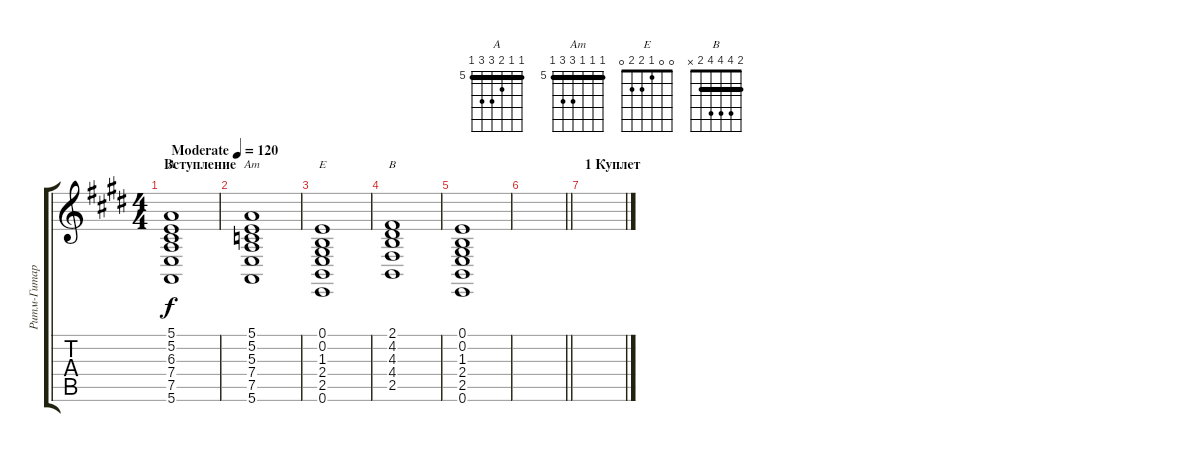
\track ("Ритм-Гитара (Бой)" "Ритм-Гитар") {instrument orchestralharp}
\staff {score tabs}
\tuning (E4 B3 G3 D3 A2 E2) {hide}
\chord ("A" 5 5 6 7 7 5) {firstfret 5 barre 5}
\chord ("Am" 5 5 5 7 7 5) {firstfret 5 barre 5}
\chord ("E" 0 0 1 2 2 0)
\chord ("B" 2 4 4 4 2 x) {barre 2}
\ts (4 4)
\section ("" "Вступление")
\tempo (120 "Moderate")
\clef g2
\ks e
(5.1 5.2 6.3 7.4 7.5 5.6).1{ch "A" dy f instrument orchestralharp} |
(5.1 5.2 5.3 7.4 7.5 5.6).1{ch "Am"} |
(0.1 0.2 1.3 2.4 2.5 0.6).1{ch "E"} |
(2.1 4.2 4.3 4.4 2.5).1{ch "B"} |
(0.1 0.2 1.3 2.4 2.5 0.6).1 |
\barLineRight lightlight
|
\section ("" "1 Куплет")
